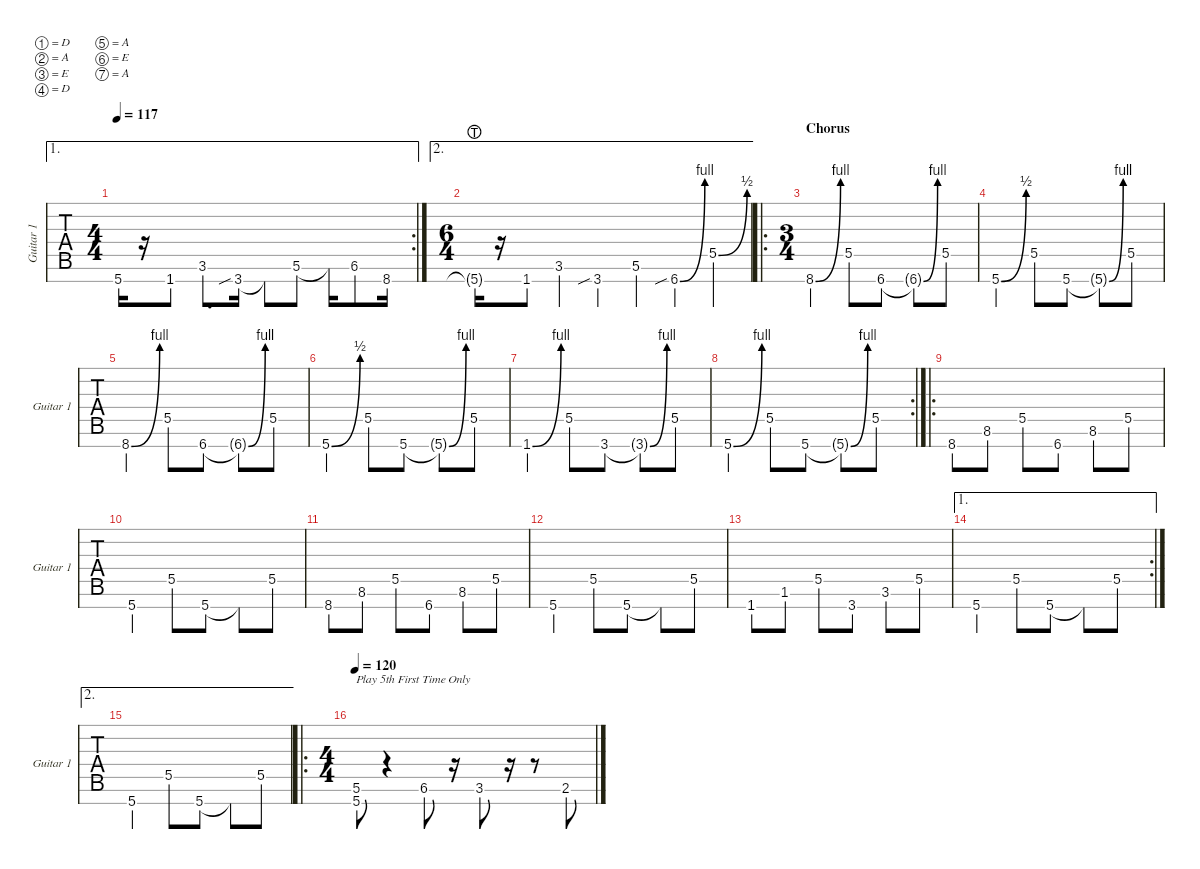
\defaultSystemsLayout 4
\hideDynamics
\bracketExtendMode nobrackets
\singleTrackTrackNamePolicy allsystems
\multiTrackTrackNamePolicy allsystems
\firstSystemTrackNameMode fullname
\otherSystemsTrackNameMode fullname
\otherSystemsTrackNameOrientation horizontal
\track ("Guitar 1" "Guitar 1") {instrument overdrivenguitar}
\staff {tabs}
\tuning (D4 A3 E3 D3 A2 E2 A1)
\ae 1
\rc 2
\ts (4 4)
\tempo 117
\clef g2
\ks c
5.7{t}.16{dy mf} r.16 1.7.8 3.6.8{d} 3.7{sib}.16 3.7{t}.8 5.6.8 5.6{t}.16 6.6{st}.8 8.7.16 |
\ae 2
\ts (6 4)
5.7{lht g}.16 r.16 1.7.8 3.6.4 3.7{sib}.4 5.6.4 6.7{be (bend 45 0 60 4) sib}.4 5.5{be (bend 45 0 59.4 2)}.4 |
\ro
\ts (3 4)
\section ("" "Chorus")
8.7{be (bend 45 0 59.4 4)}.4 5.5.8 6.7.8 6.7{be (bend 30 0 60 4) t}.8 5.5.8 |
5.7{be (bend 45 0 59.4 2)}.4 5.5.8 5.7.8 5.7{be (bend 30 0 60 4) t}.8 5.5.8 |
8.7{be (bend 45 0 59.4 4)}.4 5.5.8 6.7.8 6.7{be (bend 30 0 60 4) t}.8 5.5.8 |
5.7{be (bend 45 0 59.4 2)}.4 5.5.8 5.7.8 5.7{be (bend 30 0 60 4) t}.8 5.5.8 |
1.7{be (bend 45 0 60 4)}.4 5.5.8 3.7.8 3.7{be (bend 30 0 59.4 4) t}.8 5.5.8 |
\rc 2
5.7{be (bend 45 0 59.4 4)}.4 5.5.8 5.7.8 5.7{be (bend 30 0 60 4) t}.8 5.5.8 |
\ro
8.7.8 8.6.8 5.5.8 6.7.8 8.6.8 5.5.8 |
5.7.4 5.5.8 5.7.8 5.7{t}.8 5.5.8 |
8.7.8 8.6.8 5.5.8 6.7.8 8.6.8 5.5.8 |
5.7.4 5.5.8 5.7.8 5.7{t}.8 5.5.8 |
1.7.8 1.6.8 5.5.8 3.7.8 3.6.8 5.5.8 |
\ae 1
\rc 2
5.7.4 5.5.8 5.7.8 5.7{t}.8 5.5.8 |
\ae 2
5.7.4 5.5.8 5.7.8 5.7{t}.8 5.5.8 |
\ro
\ts (4 4)
\tempo 120
(5.7 5.6).8{txt "Play 5th First Time Only"} r.4 6.6.8 r.16 3.6.8 r.16 r.8 2.6.8
